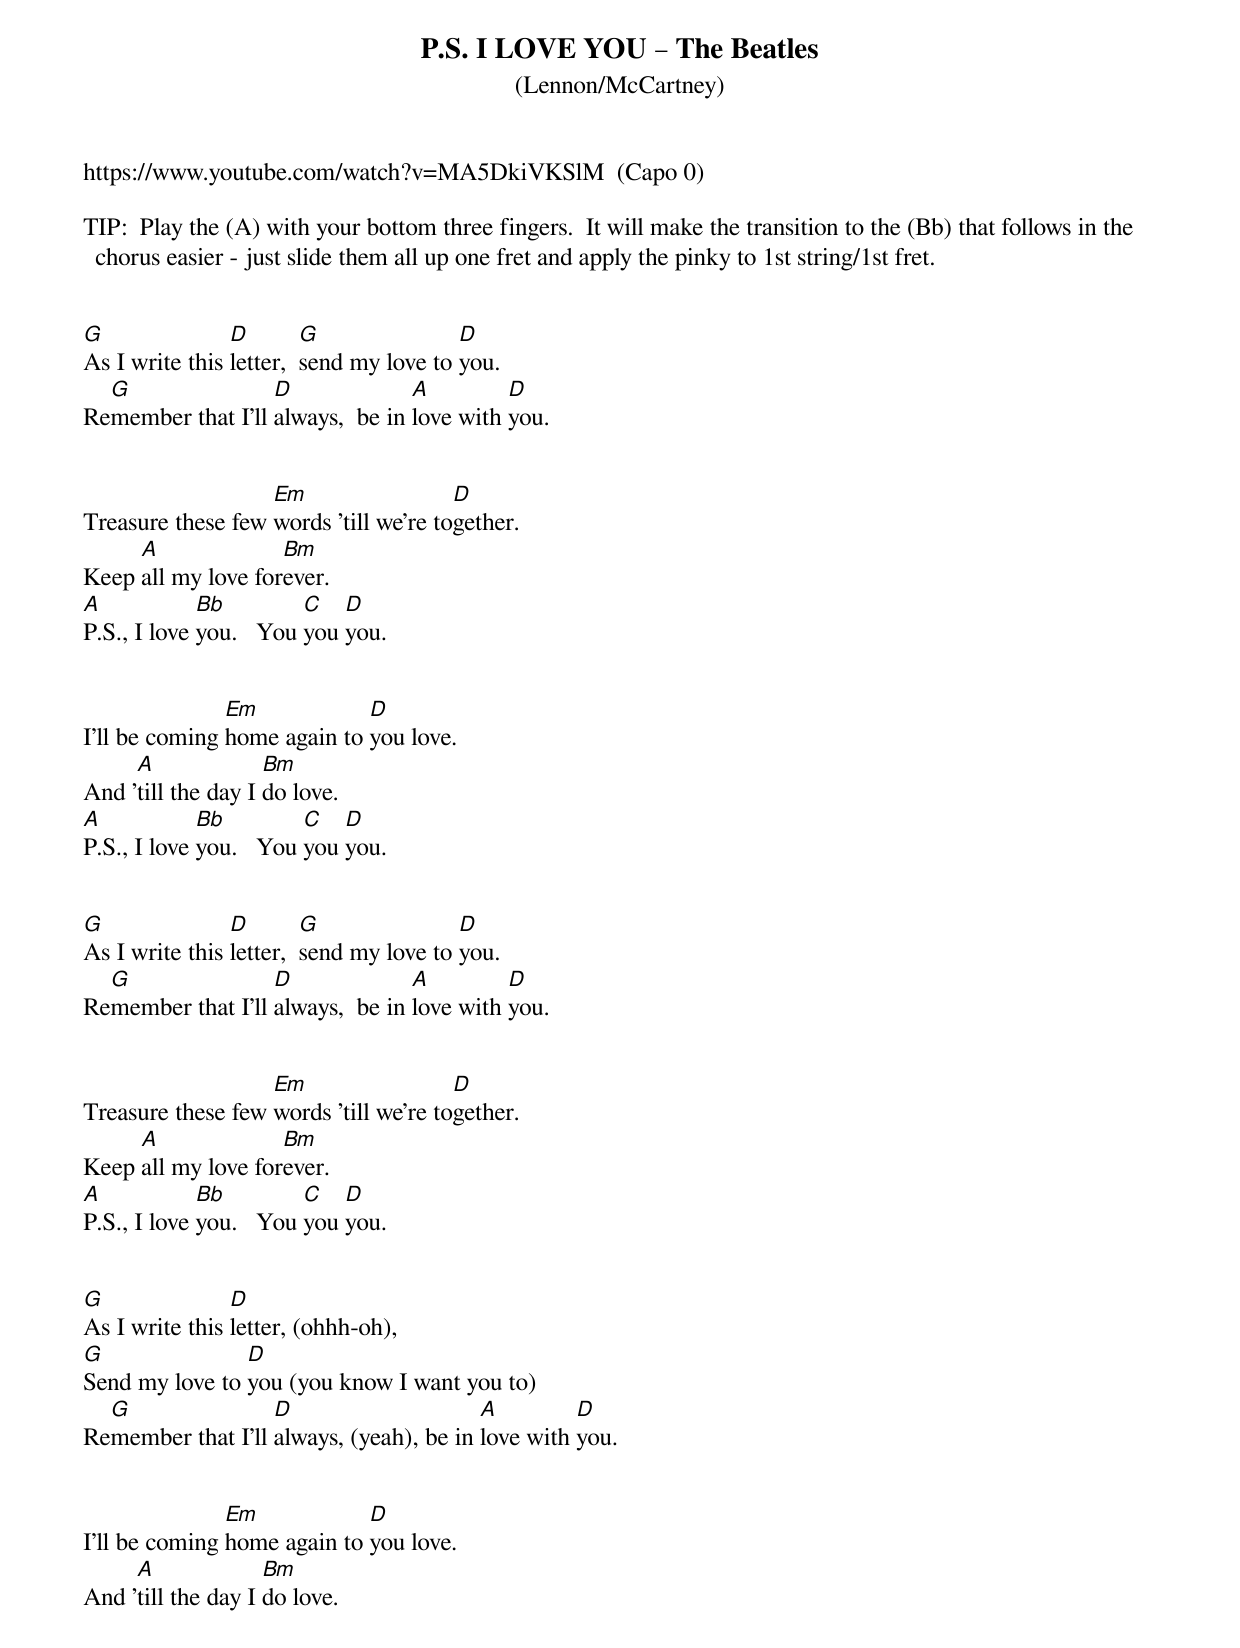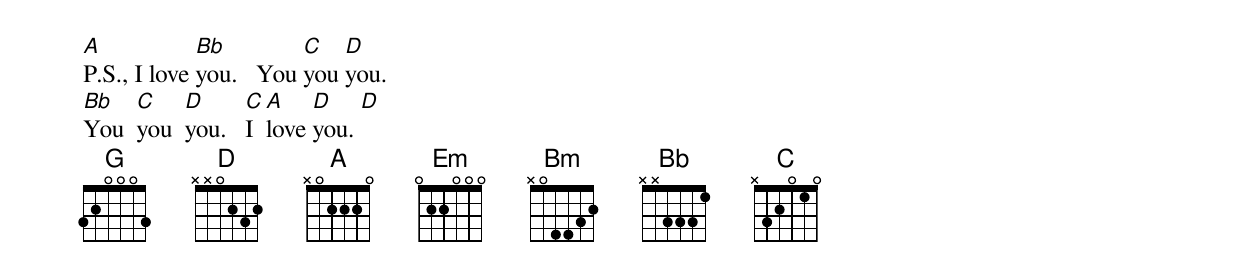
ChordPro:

{define: Bm base-fret 1 frets x 0 4 4 3 2}
{define: Bb base-fret 1 frets x x 3 3 3 1}
{t: P.S. I LOVE YOU – The Beatles   }
{st: (Lennon/McCartney)  }
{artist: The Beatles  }
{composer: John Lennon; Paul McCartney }


https://www.youtube.com/watch?v=MA5DkiVKSlM  (Capo 0)

TIP:  Play the (A) with your bottom three fingers.  It will make the transition to the (Bb) that follows in the chorus easier - just slide them all up one fret and apply the pinky to 1st string/1st fret.


[G]As I write this [D]letter,  [G]send my love to [D]you.
Re[G]member that I'll [D]always,  be in [A]love with [D]you.


Treasure these few [Em]words 'till we're to[D]gether.
Keep [A]all my love for[Bm]ever.
[A]P.S., I love [Bb]you.   You [C]you [D]you.


I'll be coming [Em]home again to [D]you love.
And '[A]till the day I [Bm]do love.
[A]P.S., I love [Bb]you.   You [C]you [D]you.


[G]As I write this [D]letter,  [G]send my love to [D]you.
Re[G]member that I'll [D]always,  be in [A]love with [D]you.


Treasure these few [Em]words 'till we're to[D]gether.
Keep [A]all my love for[Bm]ever.
[A]P.S., I love [Bb]you.   You [C]you [D]you.


[G]As I write this [D]letter, (ohhh-oh),
[G]Send my love to [D]you (you know I want you to)
Re[G]member that I'll [D]always, (yeah), be in [A]love with [D]you.


I'll be coming [Em]home again to [D]you love.
And '[A]till the day I [Bm]do love.
[A]P.S., I love [Bb]you.   You [C]you [D]you.
[Bb]You  [C]you  [D]you.   [C]I  [A]love [D]you. [D]
